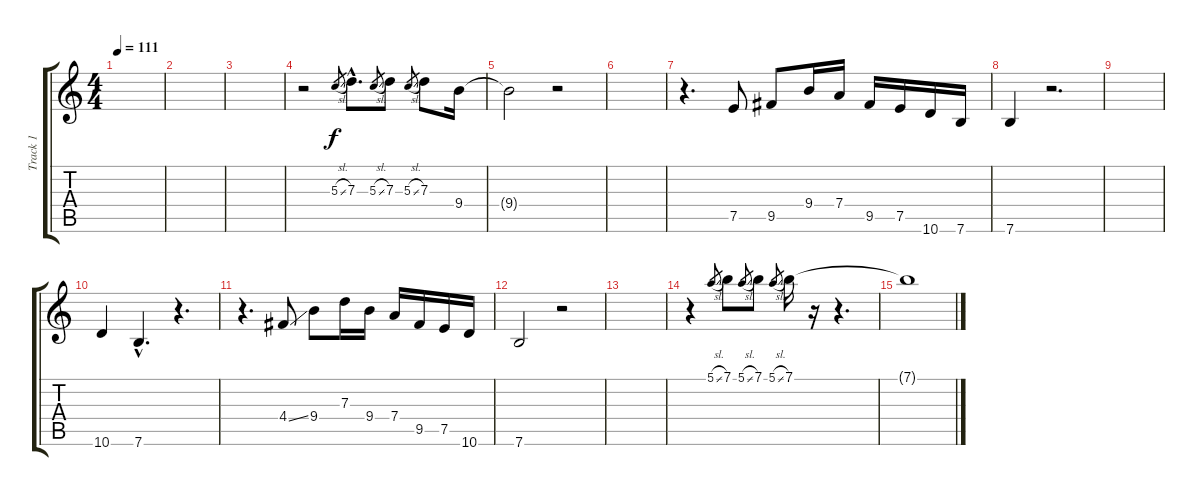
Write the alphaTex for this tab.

\track ("Track 1" "Track 1") {instrument acousticguitarnylon}
\staff {score tabs}
\tuning (E4 B3 G3 D3 A2 E2) {hide}
\ts (4 4)
\tempo 111
\clef g2
\ks c
|
|
|
r.2 5.3{sl}.8{gr} 7.3{hac}.8{d} 5.3{sl}.8{gr} 7.3.8 5.3{sl}.8{gr} 7.3.8 9.4.16 |
9.4{t}.2 r.2 |
|
r.4{d} 7.5.8 9.5.8 9.4.16 7.4.16 9.5.16 7.5.16 10.6.16 7.6.16 |
7.6.4 r.2{d} |
|
10.6.4 7.6{hac}.4{d} r.4{d} |
r.4{d} 4.4{ss}.8 9.4.8 7.3.16 9.4.16 7.4.16 9.5.16 7.5.16 10.6.16 |
7.6.2 r.2 |
|
r.4 5.1{sl}.8{gr} 7.1.8 5.1{sl}.8{gr} 7.1.8 5.1{sl}.8{gr} 7.1.16 r.16 r.4{d} |
7.1{t}.1
